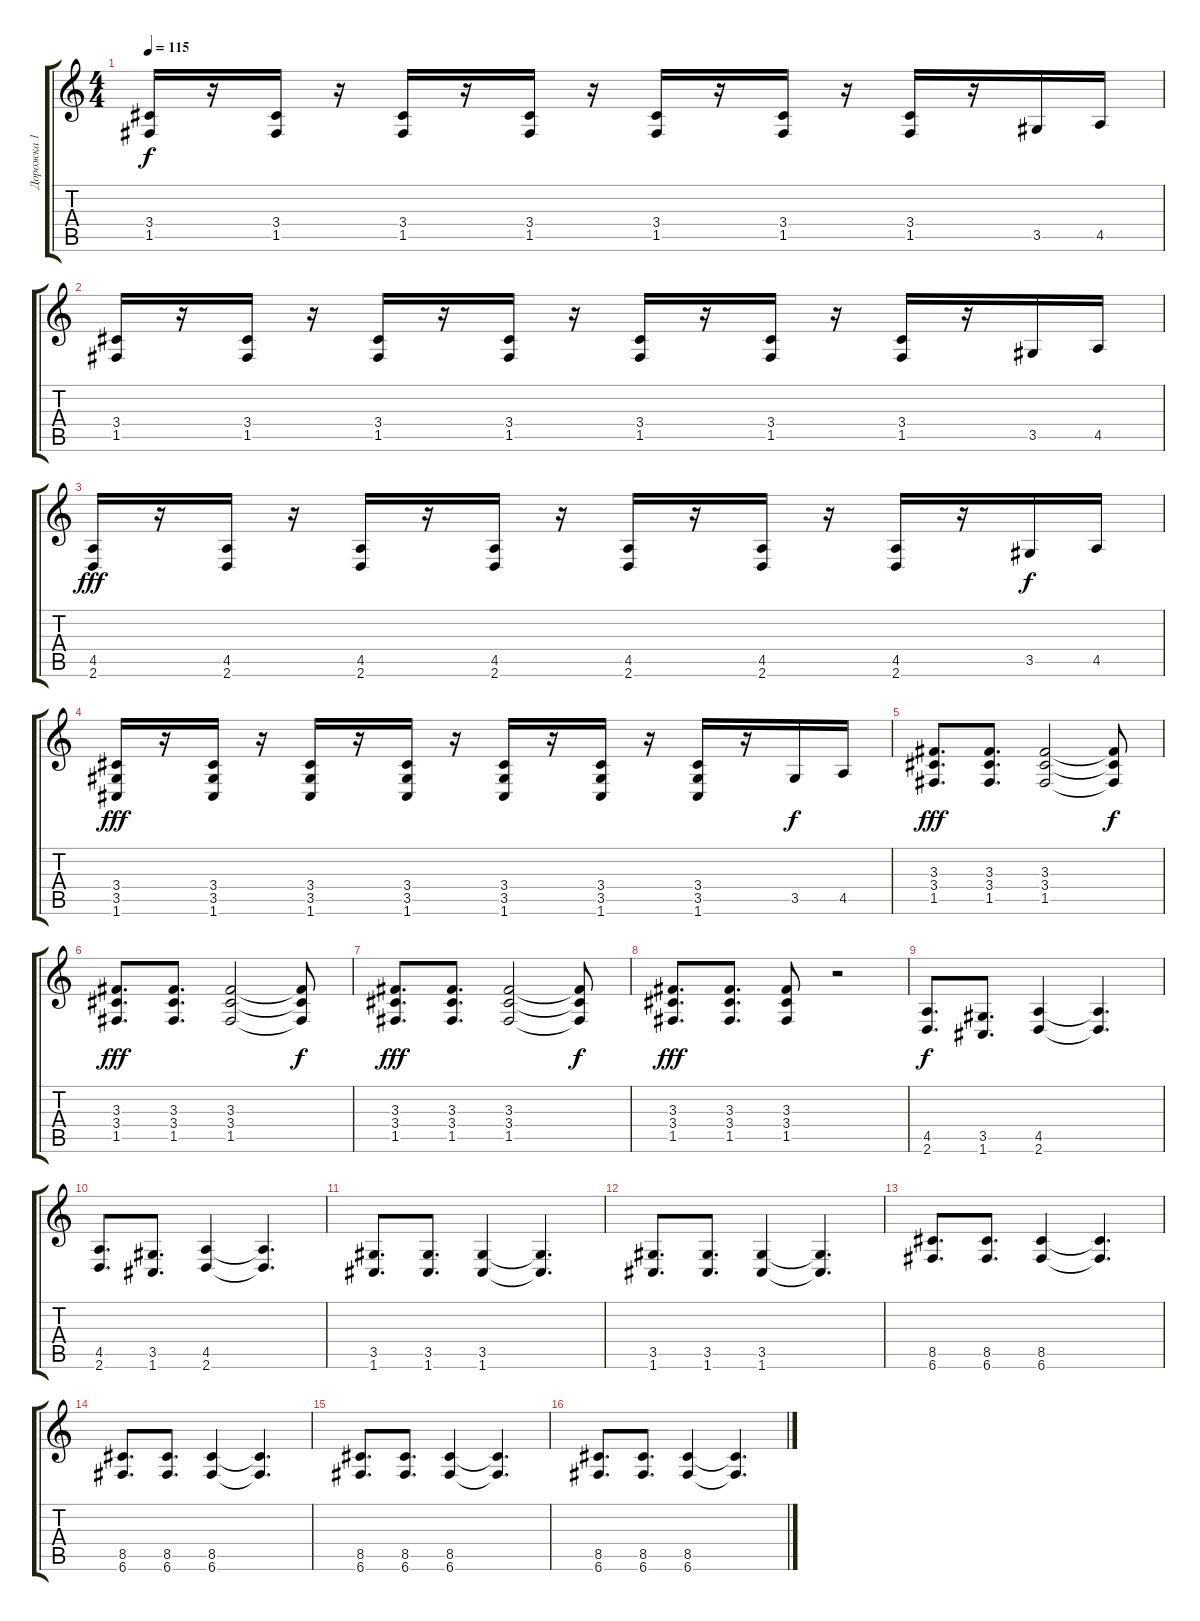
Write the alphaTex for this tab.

\track ("Дорожка 1" "Дорожка 1") {instrument overdrivenguitar}
\staff {score tabs}
\tuning (C4 G3 Eb3 Bb2 F2 C2) {hide}
\ts (4 4)
\tempo 115
\clef g2
\ks c
(3.4 1.5).16{dy f} r.16 (3.4 1.5).16 r.16 (3.4 1.5).16 r.16 (3.4 1.5).16 r.16 (3.4 1.5).16 r.16 (3.4 1.5).16 r.16 (3.4 1.5).16 r.16 3.5.16 4.5.16 |
(3.4 1.5).16 r.16 (3.4 1.5).16 r.16 (3.4 1.5).16 r.16 (3.4 1.5).16 r.16 (3.4 1.5).16 r.16 (3.4 1.5).16 r.16 (3.4 1.5).16 r.16 3.5.16 4.5.16 |
(4.5 2.6).16{dy fff} r.16 (4.5 2.6).16 r.16 (4.5 2.6).16 r.16 (4.5 2.6).16 r.16 (4.5 2.6).16 r.16 (4.5 2.6).16 r.16 (4.5 2.6).16 r.16 3.5.16{dy f} 4.5.16 |
(3.4 3.5 1.6).16{dy fff} r.16 (3.4 3.5 1.6).16 r.16 (3.4 3.5 1.6).16 r.16 (3.4 3.5 1.6).16 r.16 (3.4 3.5 1.6).16 r.16 (3.4 3.5 1.6).16 r.16 (3.4 3.5 1.6).16 r.16 3.5.16{dy f} 4.5.16 |
(3.3 3.4 1.5).8{d dy fff} (3.3 3.4 1.5).8{d} (3.3 3.4 1.5).2 (3.3{t} 3.4{t} 1.5{t}).8{dy f} |
(3.3 3.4 1.5).8{d dy fff} (3.3 3.4 1.5).8{d} (3.3 3.4 1.5).2 (3.3{t} 3.4{t} 1.5{t}).8{dy f} |
(3.3 3.4 1.5).8{d dy fff} (3.3 3.4 1.5).8{d} (3.3 3.4 1.5).2 (3.3{t} 3.4{t} 1.5{t}).8{dy f} |
(3.3 3.4 1.5).8{d dy fff} (3.3 3.4 1.5).8{d} (3.3 3.4 1.5).8 r.2 |
(4.5 2.6).8{d dy f} (3.5 1.6).8{d} (4.5 2.6).4 (4.5{t} 2.6{t}).4{d} |
(4.5 2.6).8{d} (3.5 1.6).8{d} (4.5 2.6).4 (4.5{t} 2.6{t}).4{d} |
(3.5 1.6).8{d} (3.5 1.6).8{d} (3.5 1.6).4 (3.5{t} 1.6{t}).4{d} |
(3.5 1.6).8{d} (3.5 1.6).8{d} (3.5 1.6).4 (3.5{t} 1.6{t}).4{d} |
(8.5 6.6).8{d} (8.5 6.6).8{d} (8.5 6.6).4 (8.5{t} 6.6{t}).4{d} |
(8.5 6.6).8{d} (8.5 6.6).8{d} (8.5 6.6).4 (8.5{t} 6.6{t}).4{d} |
(8.5 6.6).8{d} (8.5 6.6).8{d} (8.5 6.6).4 (8.5{t} 6.6{t}).4{d} |
(8.5 6.6).8{d} (8.5 6.6).8{d} (8.5 6.6).4 (8.5{t} 6.6{t}).4{d}
